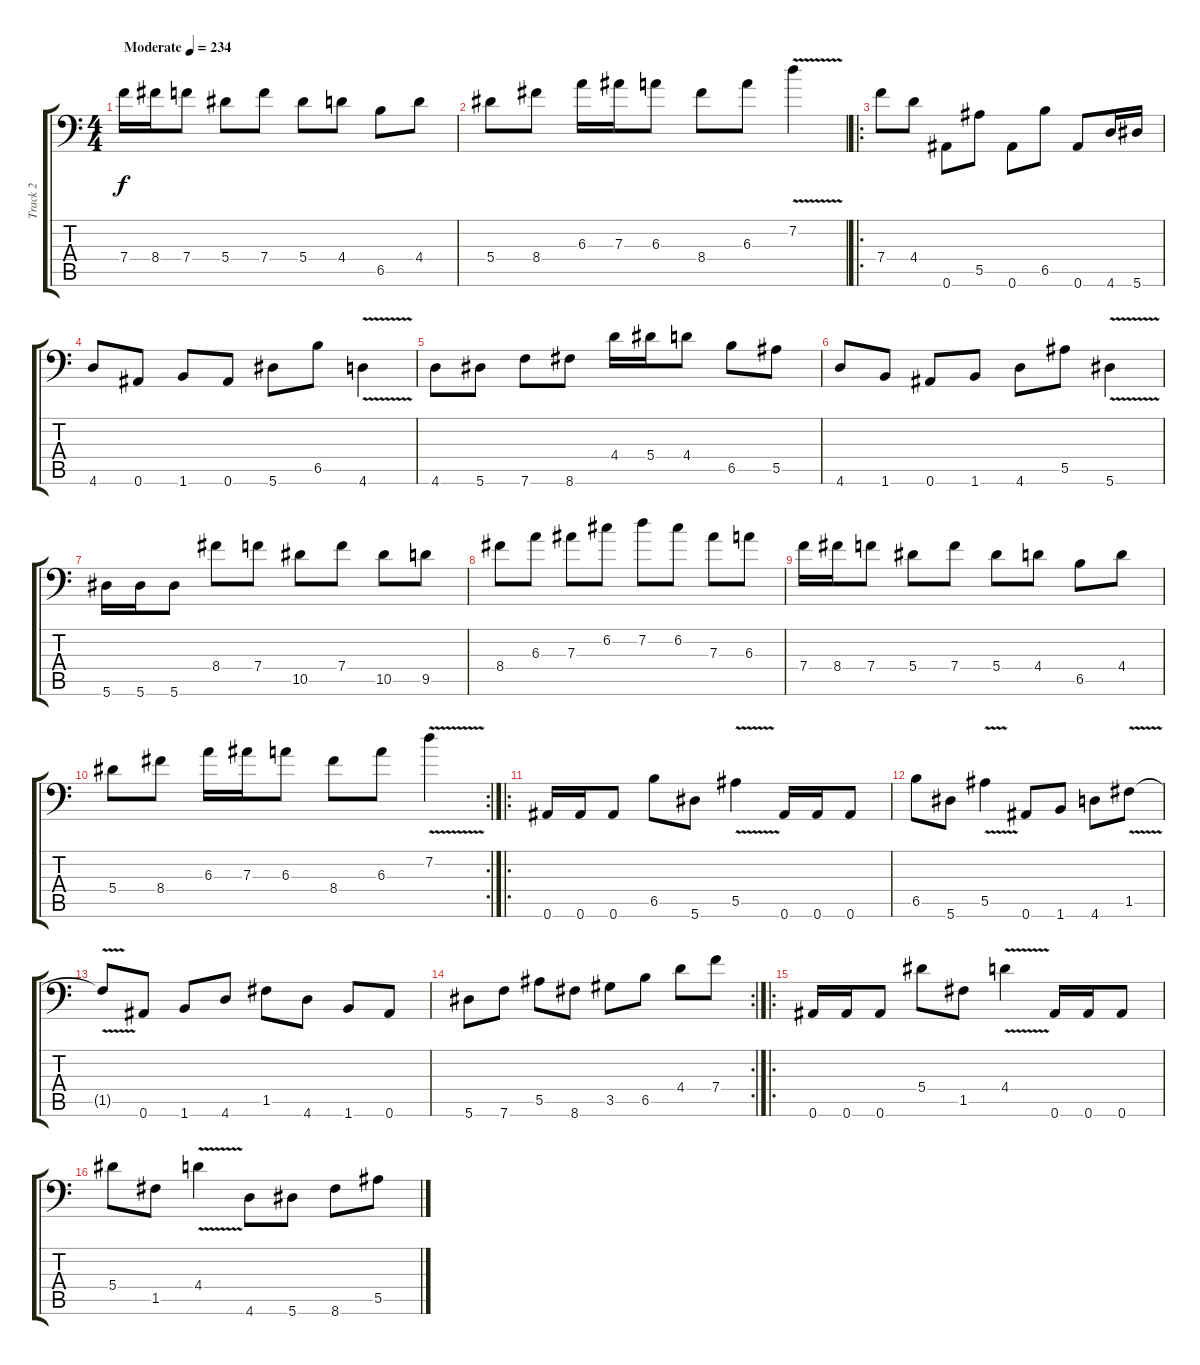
\track ("Track 2" "Track 2") {instrument distortionguitar}
\staff {score tabs}
\tuning (C4 G3 Eb3 Bb2 F2 Bb1) {hide}
\ts (4 4)
\tempo (234 "Moderate")
\clef f4
\ks c
7.4.16{dy f instrument distortionguitar} 8.4.16 7.4.8 5.4.8 7.4.8 5.4.8 4.4.8 6.5.8 4.4.8 |
5.4.8 8.4.8 6.3.16 7.3.16 6.3.8 8.4.8 6.3.8 7.2{v}.4 |
\ro
7.4.8 4.4.8 0.6.8 5.5.8 0.6.8 6.5.8 0.6.8 4.6.16 5.6.16 |
4.6.8 0.6.8 1.6.8 0.6.8 5.6.8 6.5.8 4.6{v}.4 |
4.6.8 5.6.8 7.6.8 8.6.8 4.4.16 5.4.16 4.4.8 6.5.8 5.5.8 |
4.6.8 1.6.8 0.6.8 1.6.8 4.6.8 5.5.8 5.6{v}.4 |
5.6.16 5.6.16 5.6.8 8.4.8 7.4.8 10.5.8 7.4.8 10.5.8 9.5.8 |
8.4.8 6.3.8 7.3.8 6.2.8 7.2.8 6.2.8 7.3.8 6.3.8 |
7.4.16 8.4.16 7.4.8 5.4.8 7.4.8 5.4.8 4.4.8 6.5.8 4.4.8 |
\rc 2
5.4.8 8.4.8 6.3.16 7.3.16 6.3.8 8.4.8 6.3.8 7.2{v}.4 |
\ro
0.6.16 0.6.16 0.6.8 6.5.8 5.6.8 5.5{v}.4 0.6.16 0.6.16 0.6.8 |
6.5.8 5.6.8 5.5{v}.4 0.6.8 1.6.8 4.6.8 1.5{v}.8 |
1.5{t}.8 0.6.8 1.6.8 4.6.8 1.5.8 4.6.8 1.6.8 0.6.8 |
\rc 2
5.6.8 7.6.8 5.5.8 8.6.8 3.5.8 6.5.8 4.4.8 7.4.8 |
\ro
0.6.16 0.6.16 0.6.8 5.4.8 1.5.8 4.4{v}.4 0.6.16 0.6.16 0.6.8 |
5.4.8 1.5.8 4.4{v}.4 4.6.8 5.6.8 8.6.8 5.5.8
